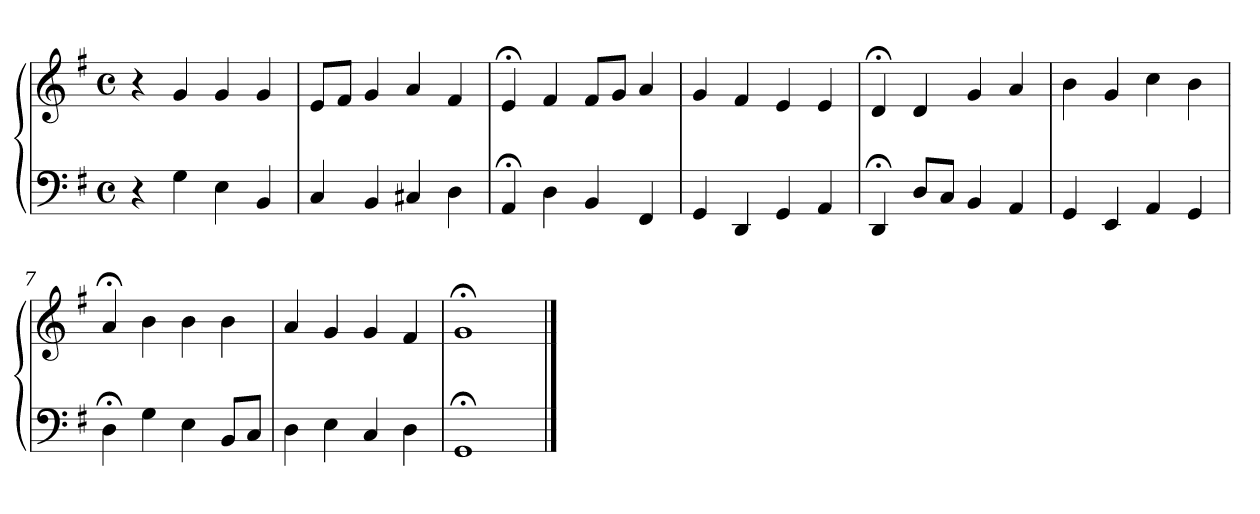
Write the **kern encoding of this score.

**kern	**kern
*part1	*part1
*staff2	*staff1
*clefF4	*clefG2
*k[f#]	*k[f#]
*M4/4	*M4/4
*met(c)	*met(c)
=1	=1
4r	4r
4G	4g
4E	4g
4BB	4g
=2	=2
4C	8eL
.	8f#J
4BB	4g
4C#X	4a
4D	4f#
=3	=3
4AA;<	4e;<
4D	4f#
4BB	8f#L
.	8gJ
4FF#	4a
=4	=4
4GG	4g
4DD	4f#
4GG	4e
4AA	4e
=5	=5
4DD;<	4d;<
8DL	4d
8CJ	.
4BB	4g
4AA	4a
=6	=6
4GG	4b
4EE	4g
4AA	4cc
4GG	4b
!!LO:LB:g=z
=7	=7
4D;<	4a;<
4G	4b
4E	4b
8BBL	4b
8CJ	.
=8	=8
4D	4a
4E	4g
4C	4g
4D	4f#
=9	=9
1GG;<	1g;<
==	==
*-	*-
